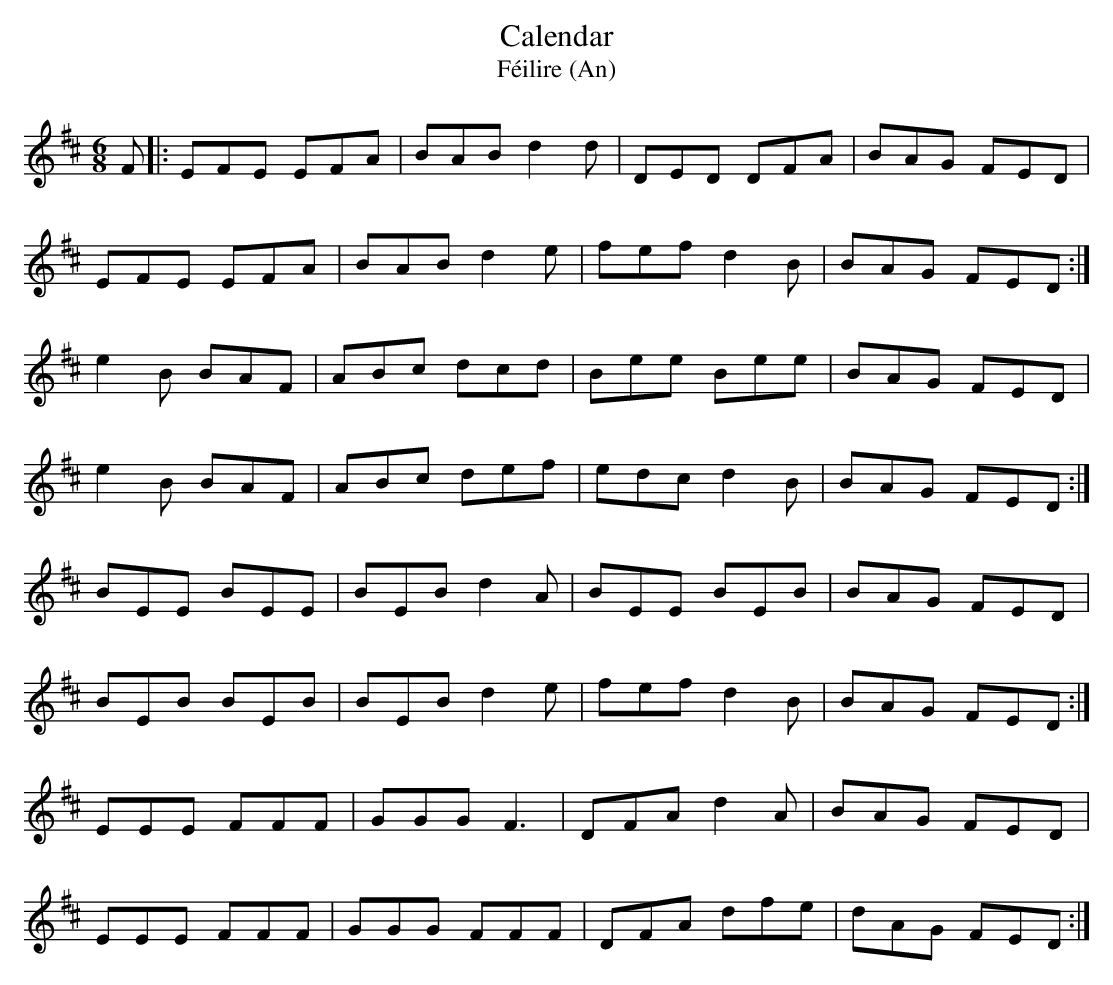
X:1
T: Calendar
T: F\'eilire (An)
L: 1/8
M: 6/8
K: D
F|: EFE EFA|BAB d2d|DED DFA|BAG FED|
EFE EFA|BAB d2e|fef d2B|BAG FED :|
e2B BAF|ABc dcd|Bee Bee|BAG FED|
e2B BAF|ABc def|edc d2B|BAG FED :|
BEE BEE|BEB d2A|BEE BEB|BAG FED|
BEB BEB|BEB d2e|fef d2B|BAG FED :|
EEE FFF|GGG F3|DFA d2A|BAG FED|
EEE FFF|GGG FFF|DFA dfe|dAG FED :|
